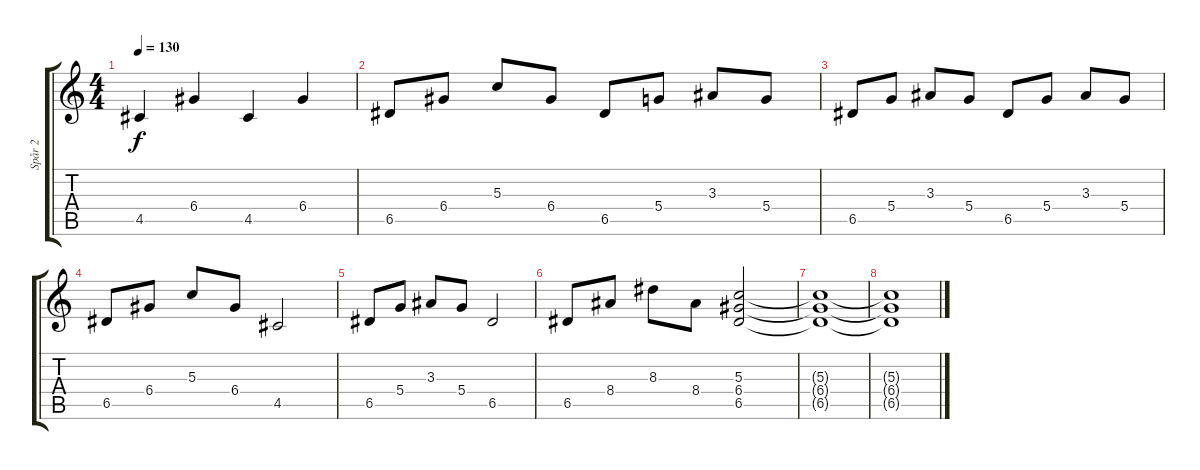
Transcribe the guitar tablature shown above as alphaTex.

\track ("Spår 2" "Spår 2") {instrument overdrivenguitar}
\staff {score tabs}
\tuning (E4 B3 G3 D3 A2 E2) {hide}
\ts (4 4)
\tempo 130
\clef g2
\ks c
4.5.4{dy f} 6.4.4 4.5.4 6.4.4 |
6.5.8 6.4.8 5.3.8 6.4.8 6.5.8 5.4.8 3.3.8 5.4.8 |
6.5.8 5.4.8 3.3.8 5.4.8 6.5.8 5.4.8 3.3.8 5.4.8 |
6.5.8 6.4.8 5.3.8 6.4.8 4.5.2 |
6.5.8 5.4.8 3.3.8 5.4.8 6.5.2 |
6.5.8 8.4.8 8.3.8 8.4.8 (5.3 6.4 6.5).2 |
(5.3{t} 6.4{t} 6.5{t}).1 |
(5.3{t} 6.4{t} 6.5{t}).1
